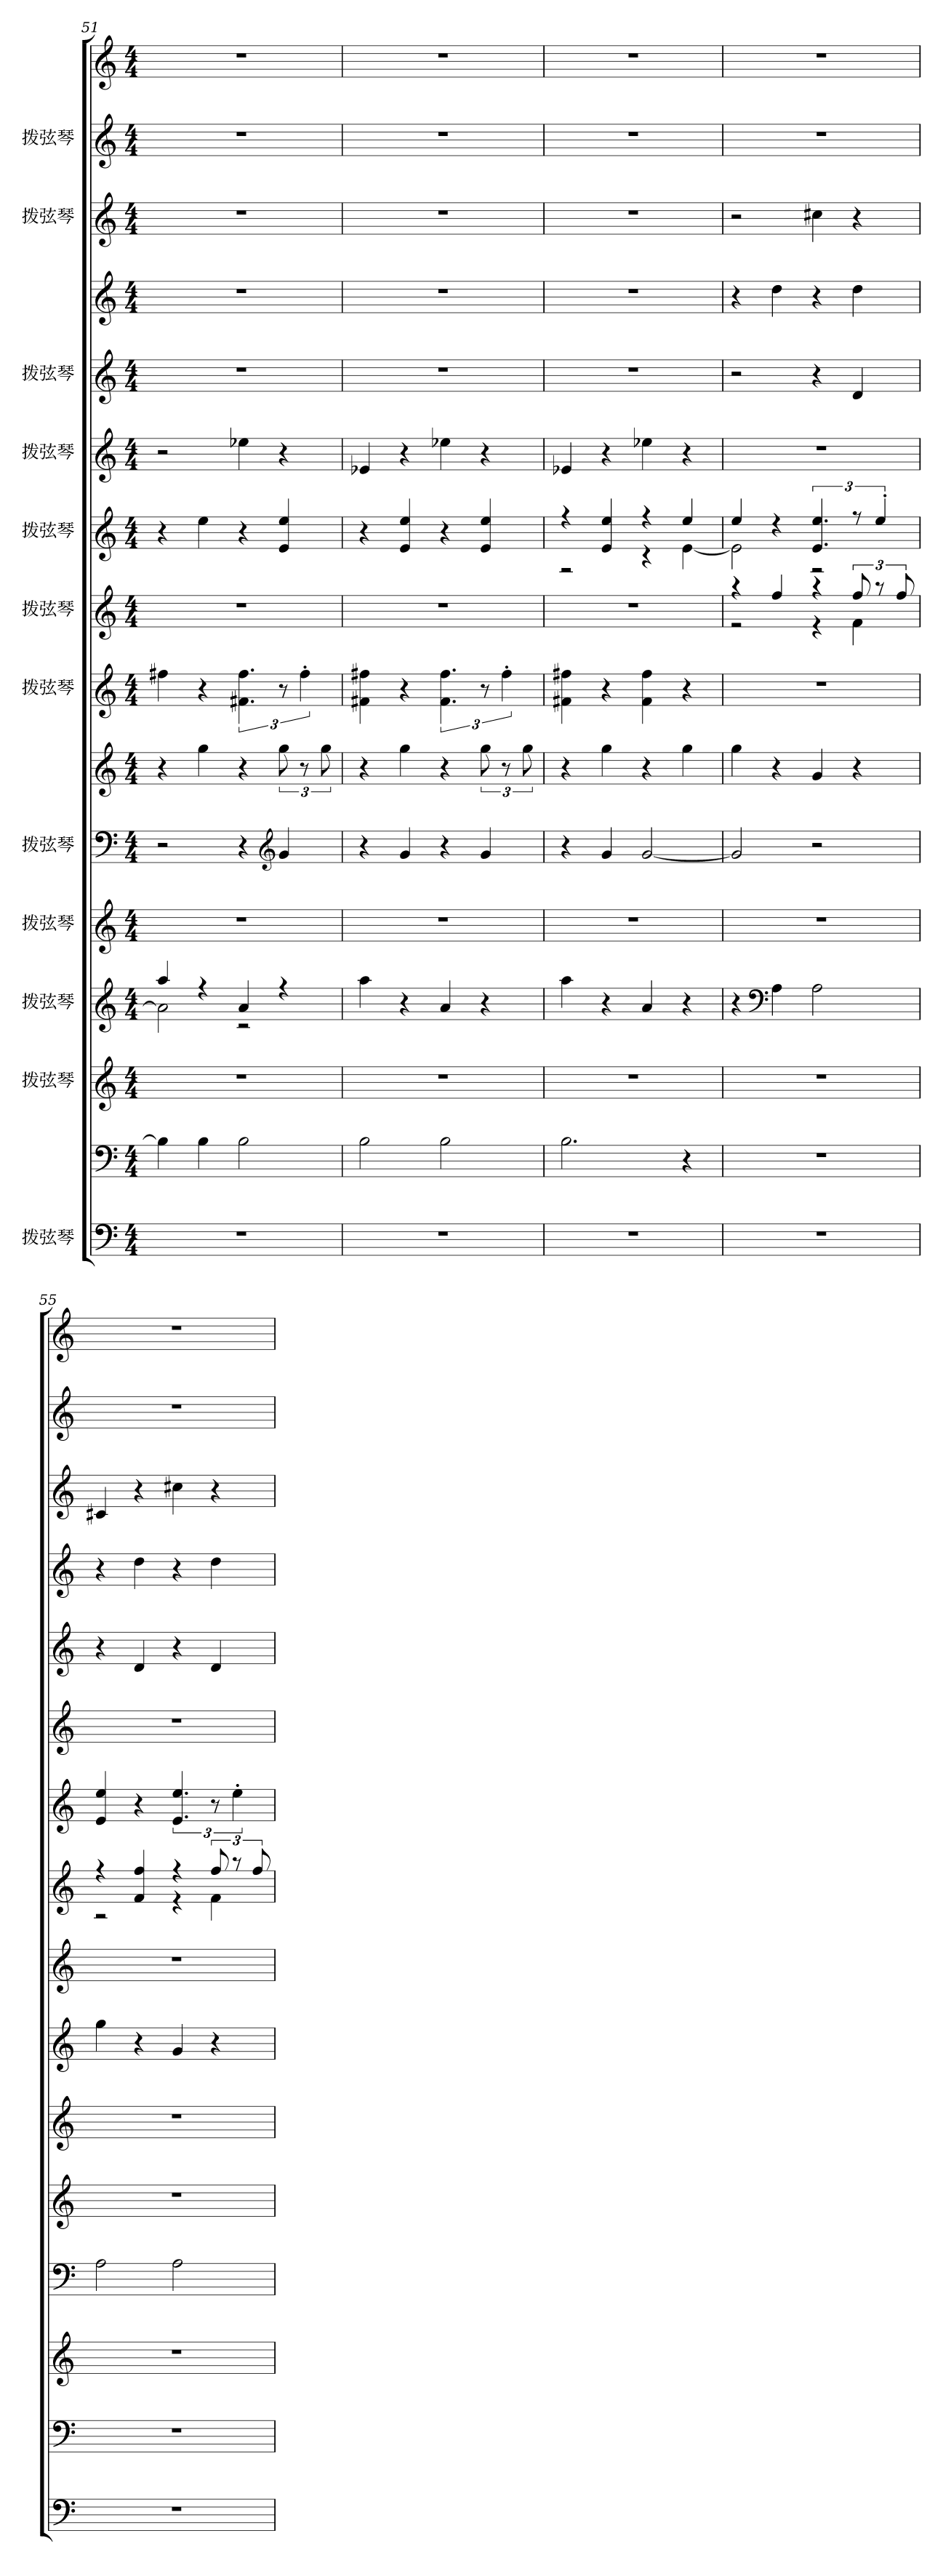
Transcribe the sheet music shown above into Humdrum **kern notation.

**kern	**kern	**kern	**kern	**kern	**kern	**kern	**kern	**kern	**kern	**kern	**kern	**kern	**kern	**kern	**kern
*part12	*part12	*part11	*part10	*part9	*part8	*part8	*part7	*part6	*part5	*part4	*part3	*part3	*part2	*part1	*part1
*staff16	*staff15	*staff14	*staff13	*staff12	*staff11	*staff10	*staff9	*staff8	*staff7	*staff6	*staff5	*staff4	*staff3	*staff2	*staff1
*I"拨弦琴	*	*I"拨弦琴	*I"拨弦琴	*I"拨弦琴	*I"拨弦琴	*	*I"拨弦琴	*I"拨弦琴	*I"拨弦琴	*I"拨弦琴	*I"拨弦琴	*	*I"拨弦琴	*I"拨弦琴	*
*clefF4	*clefF4	*clefG2	*clefG2	*clefG2	*clefF4	*clefG2	*clefG2	*clefG2	*clefG2	*clefG2	*clefG2	*clefG2	*clefG2	*clefG2	*clefG2
*k[]	*k[]	*k[]	*k[]	*k[]	*k[]	*k[]	*k[]	*k[]	*k[]	*k[]	*k[]	*k[]	*k[]	*k[]	*k[]
*M4/4	*M4/4	*M4/4	*M4/4	*M4/4	*M4/4	*M4/4	*M4/4	*M4/4	*M4/4	*M4/4	*M4/4	*M4/4	*M4/4	*M4/4	*M4/4
=51	=51	=51	=51	=51	=51	=51	=51	=51	=51	=51	=51	=51	=51	=51	=51
*	*	*	*^	*	*	*	*	*	*	*	*	*	*	*	*
1r	4B\]	1r	4aa/	2a\]	1r	2r	4r	4ff#X\	1r	4r	2r	1r	1r	1r	1r	1r
.	4B\	.	4r	.	.	.	4gg\	4r	.	4ee\	.	.	.	.	.	.
.	2B\	.	4a/	2r	.	4r	4r	6.f#X\ 6.ff#\	.	4r	4ee-X\	.	.	.	.	.
*	*	*	*	*	*	*clefG2	*	*	*	*	*	*	*	*	*	*
.	.	.	4r	.	.	4g/	12gg\	12r	.	4e/ 4ee/	4r	.	.	.	.	.
.	.	.	.	.	.	.	12r	6ff#'\	.	.	.	.	.	.	.	.
.	.	.	.	.	.	.	12gg\	.	.	.	.	.	.	.	.	.
*	*	*	*v	*v	*	*	*	*	*	*	*	*	*	*	*	*
=52	=52	=52	=52	=52	=52	=52	=52	=52	=52	=52	=52	=52	=52	=52	=52
1r	2B\	1r	4aa\	1r	4r	4r	4f#X\ 4ff#X\	1r	4r	4e-X/	1r	1r	1r	1r	1r
.	.	.	4r	.	4g/	4gg\	4r	.	4e/ 4ee/	4r	.	.	.	.	.
.	2B\	.	4a/	.	4r	4r	6.f#\ 6.ff#\	.	4r	4ee-X\	.	.	.	.	.
.	.	.	4r	.	4g/	12gg\	12r	.	4e/ 4ee/	4r	.	.	.	.	.
.	.	.	.	.	.	12r	6ff#'\	.	.	.	.	.	.	.	.
.	.	.	.	.	.	12gg\	.	.	.	.	.	.	.	.	.
=53	=53	=53	=53	=53	=53	=53	=53	=53	=53	=53	=53	=53	=53	=53	=53
*	*	*	*	*	*	*	*	*	*^	*	*	*	*	*	*
1r	2.B\	1r	4aa\	1r	4r	4r	4f#X\ 4ff#X\	1r	4r	2r	4e-X/	1r	1r	1r	1r	1r
.	.	.	4r	.	4g/	4gg\	4r	.	4e/ 4ee/	.	4r	.	.	.	.	.
.	.	.	4a/	.	[2g/	4r	4f#\ 4ff#\	.	4r	4r	4ee-X\	.	.	.	.	.
.	4r	.	4r	.	.	4gg\	4r	.	4ee/	[4e\	4r	.	.	.	.	.
!!LO:PB:g=z
=54	=54	=54	=54	=54	=54	=54	=54	=54	=54	=54	=54	=54	=54	=54	=54	=54
*	*	*	*	*	*	*	*	*^	*	*	*	*	*	*	*	*
1r	1r	1r	4r	1r	2g/]	4gg\	1r	4r	2r	4ee/	2e\]	1r	2r	4r	2r	1r	1r
*	*	*	*clefF4	*	*	*	*	*	*	*	*	*	*	*	*	*	*
.	.	.	4A\	.	.	4r	.	4ff/	.	4r	.	.	.	4dd\	.	.	.
.	.	.	2A\	.	2r	4g/	.	4r	4r	6.e/ 6.ee/	2r	.	4r	4r	4cc#X\	.	.
.	.	.	.	.	.	4r	.	12ff/	4f\	12r	.	.	4d/	4dd\	4r	.	.
.	.	.	.	.	.	.	.	12r	.	6ee'/	.	.	.	.	.	.	.
.	.	.	.	.	.	.	.	12ff/	.	.	.	.	.	.	.	.	.
*	*	*	*	*	*	*	*	*	*	*v	*v	*	*	*	*	*	*
=55	=55	=55	=55	=55	=55	=55	=55	=55	=55	=55	=55	=55	=55	=55	=55	=55
1r	1r	1r	2A\	1r	1r	4gg\	1r	4r	2r	4e/ 4ee/	1r	4r	4r	4c#X/	1r	1r
.	.	.	.	.	.	4r	.	4f/ 4ff/	.	4r	.	4d/	4dd\	4r	.	.
.	.	.	2A\	.	.	4g/	.	4r	4r	6.e/ 6.ee/	.	4r	4r	4cc#X\	.	.
.	.	.	.	.	.	4r	.	12ff/	4f\	12r	.	4d/	4dd\	4r	.	.
.	.	.	.	.	.	.	.	12r	.	6ee'\	.	.	.	.	.	.
.	.	.	.	.	.	.	.	12ff/	.	.	.	.	.	.	.	.
*	*	*	*	*	*	*	*	*v	*v	*	*	*	*	*	*	*
=	=	=	=	=	=	=	=	=	=	=	=	=	=	=	=
*-	*-	*-	*-	*-	*-	*-	*-	*-	*-	*-	*-	*-	*-	*-	*-
